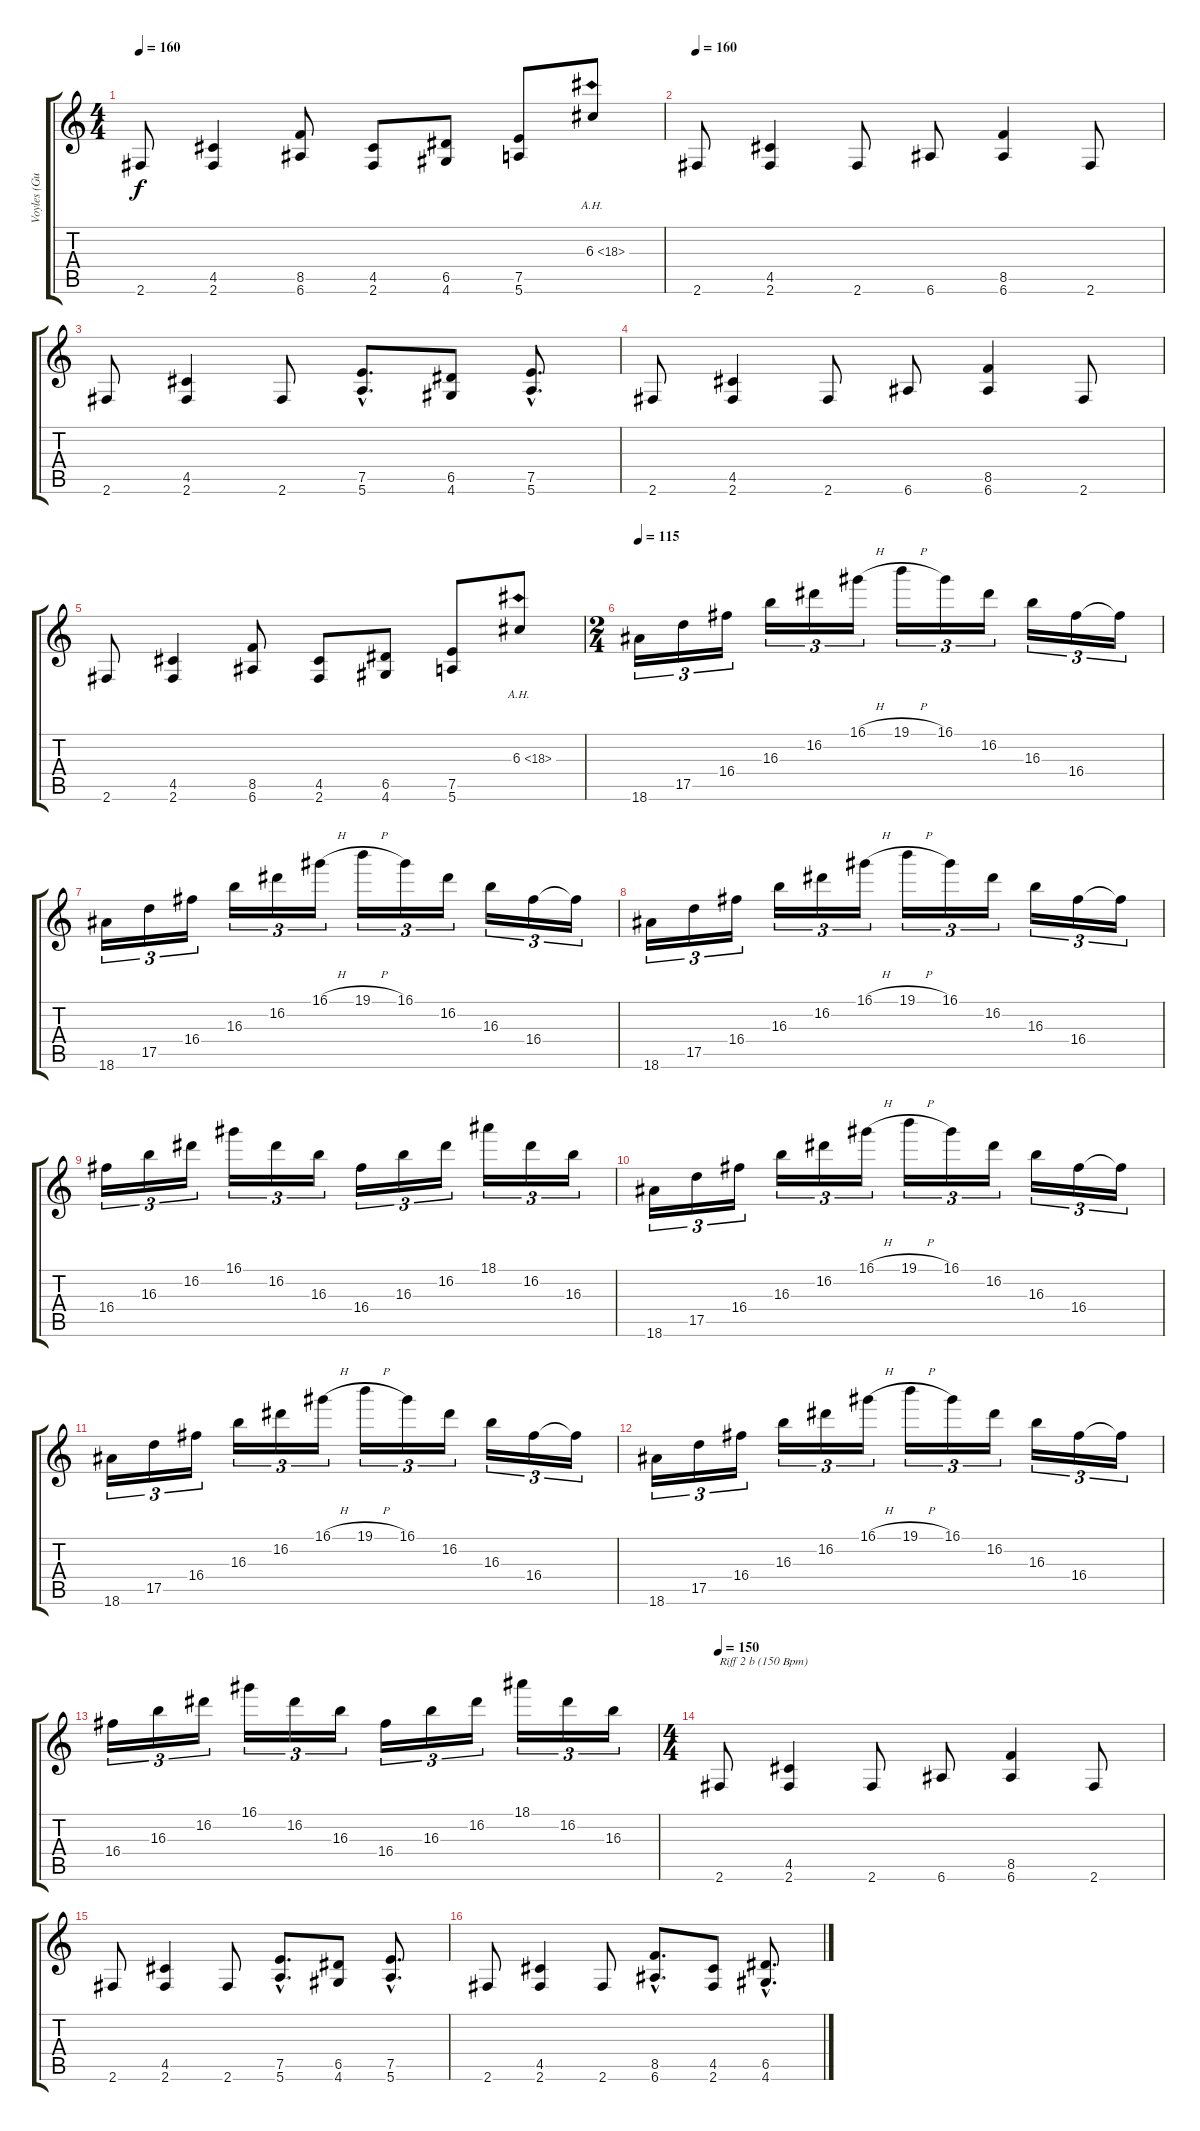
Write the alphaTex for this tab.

\track ("Voyles (Guitar)" "Voyles (Gu") {instrument distortionguitar}
\staff {score tabs}
\tuning (E4 B3 G3 D3 A2 E2) {hide}
\ts (4 4)
\tempo 160
\clef g2
\ks c
2.6.8{dy f} (4.5 2.6).4 (8.5 6.6).8 (4.5 2.6).8 (6.5 4.6).8 (7.5 5.6).8 6.3{ah 12}.8 |
\tempo 160
2.6.8 (4.5 2.6).4 2.6.8 6.6.8 (8.5 6.6).4 2.6.8 |
2.6.8 (4.5 2.6).4 2.6.8 (7.5{hac} 5.6{hac}).8{d} (6.5 4.6).8 (7.5{hac} 5.6{hac}).8{d} |
2.6.8 (4.5 2.6).4 2.6.8 6.6.8 (8.5 6.6).4 2.6.8 |
2.6.8 (4.5 2.6).4 (8.5 6.6).8 (4.5 2.6).8 (6.5 4.6).8 (7.5 5.6).8 6.3{ah 12}.8 |
\ts (2 4)
\tempo 115
18.6.16{tu (3 2)} 17.5.16{tu (3 2)} 16.4.16{tu (3 2)} 16.3.16{tu (3 2)} 16.2.16{tu (3 2)} 16.1{h}.16{tu (3 2)} 19.1{h}.16{tu (3 2)} 16.1.16{tu (3 2)} 16.2.16{tu (3 2)} 16.3.16{tu (3 2)} 16.4.16{tu (3 2)} 16.4{t}.16{tu (3 2)} |
18.6.16{tu (3 2)} 17.5.16{tu (3 2)} 16.4.16{tu (3 2)} 16.3.16{tu (3 2)} 16.2.16{tu (3 2)} 16.1{h}.16{tu (3 2)} 19.1{h}.16{tu (3 2)} 16.1.16{tu (3 2)} 16.2.16{tu (3 2)} 16.3.16{tu (3 2)} 16.4.16{tu (3 2)} 16.4{t}.16{tu (3 2)} |
18.6.16{tu (3 2)} 17.5.16{tu (3 2)} 16.4.16{tu (3 2)} 16.3.16{tu (3 2)} 16.2.16{tu (3 2)} 16.1{h}.16{tu (3 2)} 19.1{h}.16{tu (3 2)} 16.1.16{tu (3 2)} 16.2.16{tu (3 2)} 16.3.16{tu (3 2)} 16.4.16{tu (3 2)} 16.4{t}.16{tu (3 2)} |
16.4.16{tu (3 2)} 16.3.16{tu (3 2)} 16.2.16{tu (3 2)} 16.1.16{tu (3 2)} 16.2.16{tu (3 2)} 16.3.16{tu (3 2)} 16.4.16{tu (3 2)} 16.3.16{tu (3 2)} 16.2.16{tu (3 2)} 18.1.16{tu (3 2)} 16.2.16{tu (3 2)} 16.3.16{tu (3 2)} |
18.6.16{tu (3 2)} 17.5.16{tu (3 2)} 16.4.16{tu (3 2)} 16.3.16{tu (3 2)} 16.2.16{tu (3 2)} 16.1{h}.16{tu (3 2)} 19.1{h}.16{tu (3 2)} 16.1.16{tu (3 2)} 16.2.16{tu (3 2)} 16.3.16{tu (3 2)} 16.4.16{tu (3 2)} 16.4{t}.16{tu (3 2)} |
18.6.16{tu (3 2)} 17.5.16{tu (3 2)} 16.4.16{tu (3 2)} 16.3.16{tu (3 2)} 16.2.16{tu (3 2)} 16.1{h}.16{tu (3 2)} 19.1{h}.16{tu (3 2)} 16.1.16{tu (3 2)} 16.2.16{tu (3 2)} 16.3.16{tu (3 2)} 16.4.16{tu (3 2)} 16.4{t}.16{tu (3 2)} |
18.6.16{tu (3 2)} 17.5.16{tu (3 2)} 16.4.16{tu (3 2)} 16.3.16{tu (3 2)} 16.2.16{tu (3 2)} 16.1{h}.16{tu (3 2)} 19.1{h}.16{tu (3 2)} 16.1.16{tu (3 2)} 16.2.16{tu (3 2)} 16.3.16{tu (3 2)} 16.4.16{tu (3 2)} 16.4{t}.16{tu (3 2)} |
16.4.16{tu (3 2)} 16.3.16{tu (3 2)} 16.2.16{tu (3 2)} 16.1.16{tu (3 2)} 16.2.16{tu (3 2)} 16.3.16{tu (3 2)} 16.4.16{tu (3 2)} 16.3.16{tu (3 2)} 16.2.16{tu (3 2)} 18.1.16{tu (3 2)} 16.2.16{tu (3 2)} 16.3.16{tu (3 2)} |
\ts (4 4)
\tempo 150
2.6.8{txt "Riff 2 b (150 Bpm)"} (4.5 2.6).4 2.6.8 6.6.8 (8.5 6.6).4 2.6.8 |
2.6.8 (4.5 2.6).4 2.6.8 (7.5{hac} 5.6{hac}).8{d} (6.5 4.6).8 (7.5{hac} 5.6{hac}).8{d} |
2.6.8 (4.5 2.6).4 2.6.8 (8.5{hac} 6.6{hac}).8{d} (4.5 2.6).8 (6.5{hac} 4.6{hac}).8{d}
